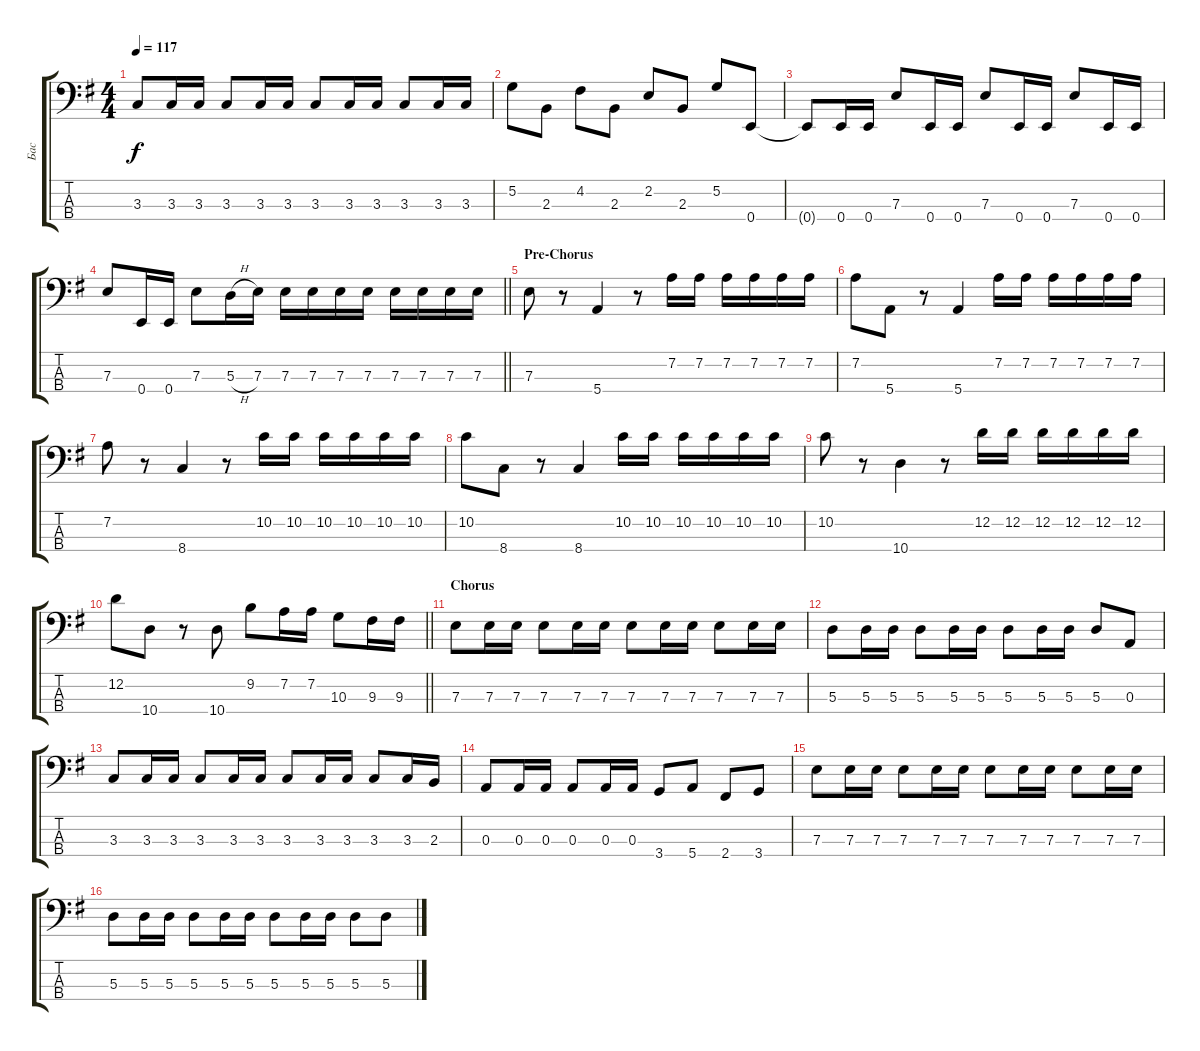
\track ("Бас" "Бас") {instrument electricbassfinger}
\staff {score tabs}
\tuning (G2 D2 A1 E1) {hide}
\ts (4 4)
\tempo 117
\clef f4
\ks eminor
3.3.8{dy f} 3.3.16 3.3.16 3.3.8 3.3.16 3.3.16 3.3.8 3.3.16 3.3.16 3.3.8 3.3.16 3.3.16 |
5.2.8 2.3.8 4.2.8 2.3.8 2.2.8 2.3.8 5.2.8 0.4.8 |
0.4{t}.8 0.4.16 0.4.16 7.3.8 0.4.16 0.4.16 7.3.8 0.4.16 0.4.16 7.3.8 0.4.16 0.4.16 |
\barLineRight lightlight
7.3.8 0.4.16 0.4.16 7.3.8 5.3{h}.16 7.3.16 7.3.16 7.3.16 7.3.16 7.3.16 7.3.16 7.3.16 7.3.16 7.3.16 |
\section ("" "Pre-Chorus")
7.3.8 r.8 5.4.4 r.8 7.2.16 7.2.16 7.2.16 7.2.16 7.2.16 7.2.16 |
7.2.8 5.4.8 r.8 5.4.4 7.2.16 7.2.16 7.2.16 7.2.16 7.2.16 7.2.16 |
7.2.8 r.8 8.4.4 r.8 10.2.16 10.2.16 10.2.16 10.2.16 10.2.16 10.2.16 |
10.2.8 8.4.8 r.8 8.4.4 10.2.16 10.2.16 10.2.16 10.2.16 10.2.16 10.2.16 |
10.2.8 r.8 10.4.4 r.8 12.2.16 12.2.16 12.2.16 12.2.16 12.2.16 12.2.16 |
\barLineRight lightlight
12.2.8 10.4.8 r.8 10.4.8 9.2.8 7.2.16 7.2.16 10.3.8 9.3.16 9.3.16 |
\section ("" "Chorus")
7.3.8 7.3.16 7.3.16 7.3.8 7.3.16 7.3.16 7.3.8 7.3.16 7.3.16 7.3.8 7.3.16 7.3.16 |
5.3.8 5.3.16 5.3.16 5.3.8 5.3.16 5.3.16 5.3.8 5.3.16 5.3.16 5.3.8 0.3.8 |
3.3.8 3.3.16 3.3.16 3.3.8 3.3.16 3.3.16 3.3.8 3.3.16 3.3.16 3.3.8 3.3.16 2.3.16 |
0.3.8 0.3.16 0.3.16 0.3.8 0.3.16 0.3.16 3.4.8 5.4.8 2.4.8 3.4.8 |
7.3.8 7.3.16 7.3.16 7.3.8 7.3.16 7.3.16 7.3.8 7.3.16 7.3.16 7.3.8 7.3.16 7.3.16 |
5.3.8 5.3.16 5.3.16 5.3.8 5.3.16 5.3.16 5.3.8 5.3.16 5.3.16 5.3.8 5.3.8
